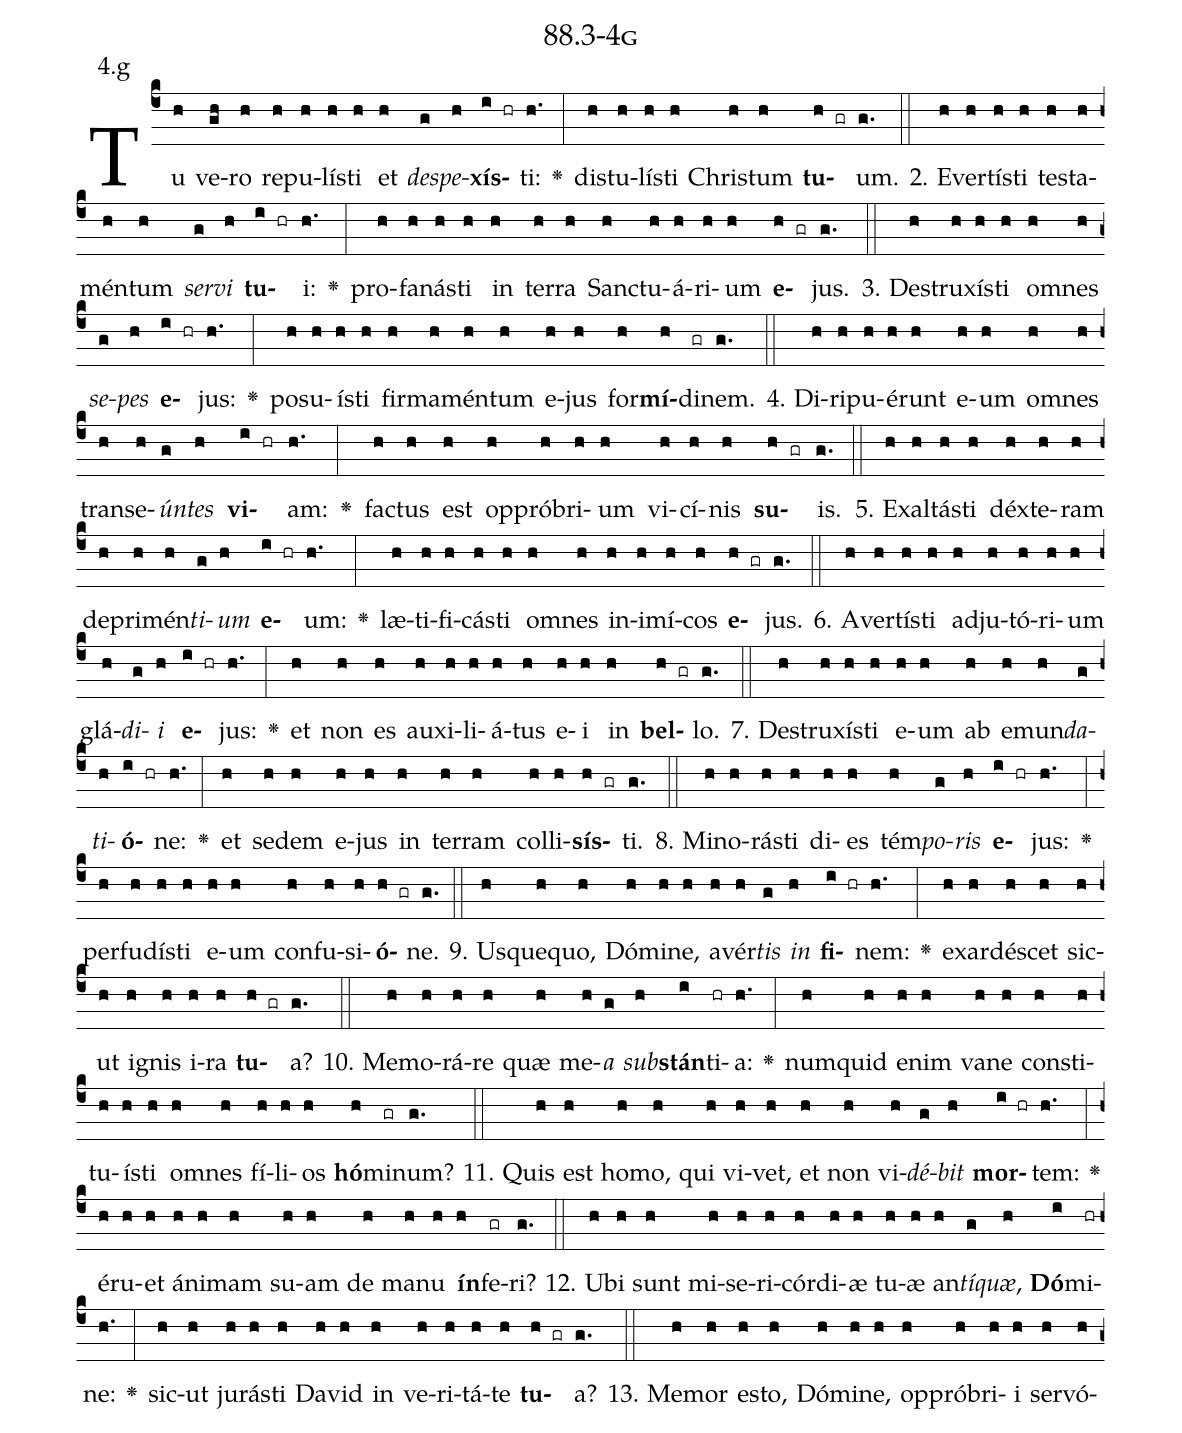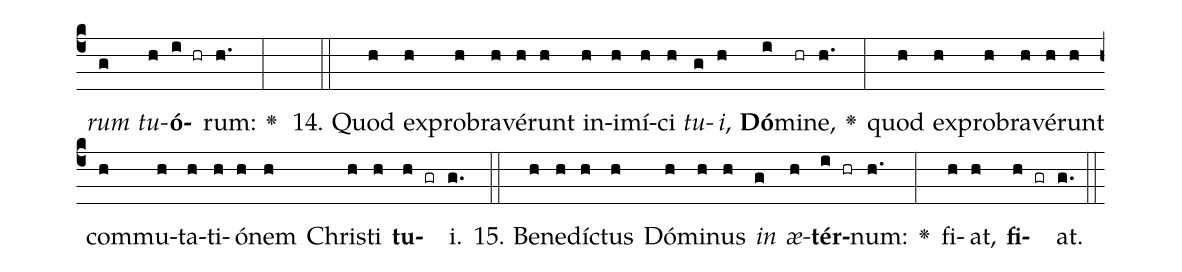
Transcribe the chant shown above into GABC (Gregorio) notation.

name: 88.3-4g;
annotation: 4.g;
%%
(c4)Tu(h) ve(gh)ro(h) re(h)pu(h)lís(h)ti(h) et(h) <i>de</i>(g)<i>spe</i>(h)<b>xís</b>(i hr)ti:(h.) <v>\greheightstar</v>(:) dis(h)tu(h)lís(h)ti(h) Chris(h)tum(h) <b>tu</b>(h gr)um.(g.) (::)
2. E(h)ver(h)tís(h)ti(h) tes(h)ta(h)mén(h)tum(h) <i>ser</i>(g)<i>vi</i>(h) <b>tu</b>(i hr)i:(h.) <v>\greheightstar</v>(:) pro(h)fa(h)nás(h)ti(h) in(h) ter(h)ra(h) Sanc(h)tu(h)á(h)ri(h)um(h) <b>e</b>(h gr)jus.(g.) (::)
3. De(h)stru(h)xís(h)ti(h) om(h)nes(h) <i>se</i>(g)<i>pes</i>(h) <b>e</b>(i hr)jus:(h.) <v>\greheightstar</v>(:) po(h)su(h)ís(h)ti(h) fir(h)ma(h)mén(h)tum(h) e(h)jus(h) for(h)<b>mí</b>(h)di(gr)nem.(g.) (::)
4. Di(h)ri(h)pu(h)é(h)runt(h) e(h)um(h) om(h)nes(h) trans(h)e(h)<i>ún</i>(g)<i>tes</i>(h) <b>vi</b>(i hr)am:(h.) <v>\greheightstar</v>(:) fac(h)tus(h) est(h) op(h)pró(h)bri(h)um(h) vi(h)cí(h)nis(h) <b>su</b>(h gr)is.(g.) (::)
5. Ex(h)al(h)tás(h)ti(h) déx(h)te(h)ram(h) de(h)pri(h)mén(h)<i>ti</i>(g)<i>um</i>(h) <b>e</b>(i hr)um:(h.) <v>\greheightstar</v>(:) læ(h)ti(h)fi(h)cás(h)ti(h) om(h)nes(h) in(h)i(h)mí(h)cos(h) <b>e</b>(h gr)jus.(g.) (::)
6. A(h)ver(h)tís(h)ti(h) ad(h)ju(h)tó(h)ri(h)um(h) glá(h)<i>di</i>(g)<i>i</i>(h) <b>e</b>(i hr)jus:(h.) <v>\greheightstar</v>(:) et(h) non(h) es(h) au(h)xi(h)li(h)á(h)tus(h) e(h)i(h) in(h) <b>bel</b>(h gr)lo.(g.) (::)
7. De(h)stru(h)xís(h)ti(h) e(h)um(h) ab(h) e(h)mun(h)<i>da</i>(g)<i>ti</i>(h)<b>ó</b>(i hr)ne:(h.) <v>\greheightstar</v>(:) et(h) se(h)dem(h) e(h)jus(h) in(h) ter(h)ram(h) col(h)li(h)<b>sís</b>(h gr)ti.(g.) (::)
8. Mi(h)no(h)rás(h)ti(h) di(h)es(h) tém(h)<i>po</i>(g)<i>ris</i>(h) <b>e</b>(i hr)jus:(h.) <v>\greheightstar</v>(:) per(h)fu(h)dís(h)ti(h) e(h)um(h) con(h)fu(h)si(h)<b>ó</b>(h gr)ne.(g.) (::)
9. Us(h)que(h)quo,(h) Dó(h)mi(h)ne,(h) a(h)vér(h)<i>tis</i>(g) <i>in</i>(h) <b>fi</b>(i hr)nem:(h.) <v>\greheightstar</v>(:) ex(h)ar(h)dé(h)scet(h) sic(h)ut(h) i(h)gnis(h) i(h)ra(h) <b>tu</b>(h gr)a?(g.) (::)
10. Me(h)mo(h)rá(h)re(h) quæ(h) me(h)<i>a</i>(g) <i>sub</i>(h)<b>stán</b>(i)ti(hr)a:(h.) <v>\greheightstar</v>(:) num(h)quid(h) e(h)nim(h) va(h)ne(h) con(h)sti(h)tu(h)ís(h)ti(h) om(h)nes(h) fí(h)li(h)os(h) <b>hó</b>(h)mi(gr)num?(g.) (::)
11. Quis(h) est(h) ho(h)mo,(h) qui(h) vi(h)vet,(h) et(h) non(h) vi(h)<i>dé</i>(g)<i>bit</i>(h) <b>mor</b>(i hr)tem:(h.) <v>\greheightstar</v>(:) é(h)ru(h)et(h) á(h)ni(h)mam(h) su(h)am(h) de(h) ma(h)nu(h) <b>ín</b>(h)fe(gr)ri?(g.) (::)
12. U(h)bi(h) sunt(h) mi(h)se(h)ri(h)cór(h)di(h)æ(h) tu(h)æ(h) an(h)<i>tí</i>(g)<i>quæ</i>,(h) <b>Dó</b>(i)mi(hr)ne:(h.) <v>\greheightstar</v>(:) sic(h)ut(h) ju(h)rás(h)ti(h) Da(h)vid(h) in(h) ve(h)ri(h)tá(h)te(h) <b>tu</b>(h gr)a?(g.) (::)
13. Me(h)mor(h) es(h)to,(h) Dó(h)mi(h)ne,(h) op(h)pró(h)bri(h)i(h) ser(h)vó(h)<i>rum</i>(g) <i>tu</i>(h)<b>ó</b>(i hr)rum:(h.) <v>\greheightstar</v>(:)  (::)
14. Quod(h) ex(h)pro(h)bra(h)vé(h)runt(h) in(h)i(h)mí(h)ci(h) <i>tu</i>(g)<i>i</i>,(h) <b>Dó</b>(i)mi(hr)ne,(h.) <v>\greheightstar</v>(:) quod(h) ex(h)pro(h)bra(h)vé(h)runt(h) com(h)mu(h)ta(h)ti(h)ó(h)nem(h) Chris(h)ti(h) <b>tu</b>(h gr)i.(g.) (::)
15. Be(h)ne(h)díc(h)tus(h) Dó(h)mi(h)nus(h) <i>in</i>(g) <i>æ</i>(h)<b>tér</b>(i hr)num:(h.) <v>\greheightstar</v>(:) fi(h)at,(h) <b>fi</b>(h gr)at.(g.) (::)
